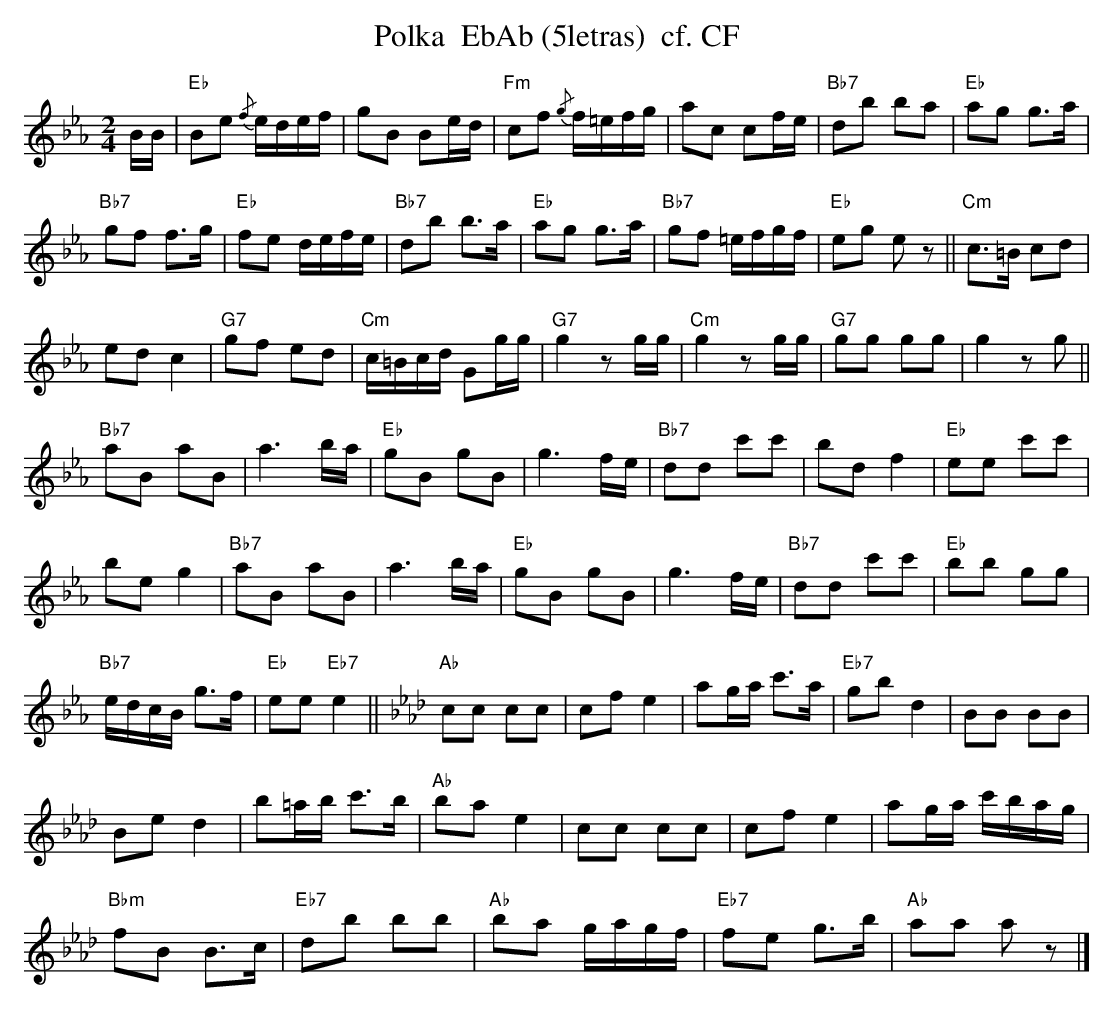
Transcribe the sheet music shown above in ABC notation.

X:1
T:Polka  EbAb (5letras)  cf. CF
M:2/4
L:1/16
K:Ebmaj%%MIDI gchordon
BB | "Eb"B2e2 {/f}edef | g2B2 B2ed | "Fm"c2f2 {/g}f=efg | a2c2 c2fe | "Bb7"d2b2 b2a2 | "Eb"a2g2 g3a |
"Bb7"g2f2 f3g | "Eb"f2e2 defe | "Bb7"d2b2 b3a | "Eb"a2g2 g3a | "Bb7"g2f2 =efgf | "Eb"e2g2 e2z2 || "Cm"c3=B c2d2 |
e2d2c4 | "G7"g2f2 e2d2 | "Cm"c=Bcd G2gg | "G7"g4z2gg | "Cm"g4z2gg | "G7"g2g2 g2g2 | g4z2g2 ||
"Bb7"a2B2 a2B2 | a6ba | "Eb"g2B2 g2B2 | g6fe | "Bb7"d2d2 c'2c'2 | b2d2f4 | "Eb"e2e2 c'2c'2 |
b2e2g4 | "Bb7"a2B2 a2B2 | a6ba | "Eb"g2B2 g2B2 | g6fe | "Bb7"d2d2 c'2c'2 | "Eb"b2b2 g2g2 |
"Bb7"edcB g3f | "Eb"e2e2"Eb7"e4 || [K:Abmaj] "Ab"c2c2 c2c2 | c2f2e4 | a2ga c'3a | "Eb7"g2b2d4 | B2B2 B2B2 |
B2e2d4 | b2=ab c'3b | "Ab"b2a2e4 | c2c2 c2c2 | c2f2e4 | a2ga c'bag |
"Bbm"f2B2 B3c | "Eb7"d2b2 b2b2 | "Ab"b2a2 gagf | "Eb7"f2e2 g3b | "Ab"a2a2 a2z2 |]
